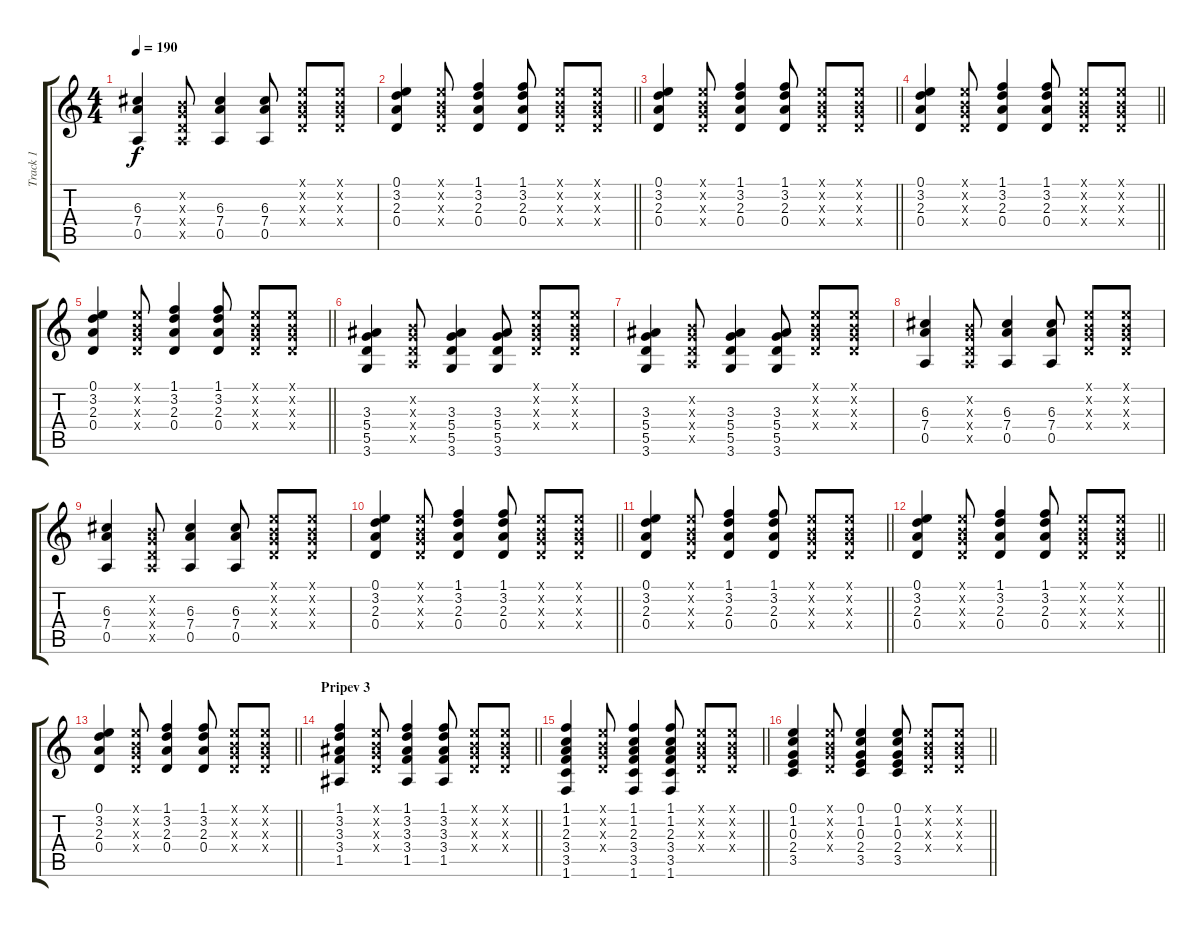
\track ("Track 1" "Track 1") {instrument acousticguitarsteel}
\staff {score tabs}
\tuning (E4 B3 G3 D3 A2 E2) {hide}
\ts (4 4)
\tempo 190
\clef g2
\ks c
(6.3 7.4 0.5).4{dy f} (0.2{x} 0.3{x} 0.4{x} 0.5{x}).8 (6.3 7.4 0.5).4 (6.3 7.4 0.5).8 (0.1{x} 0.2{x} 0.3{x} 0.4{x}).8 (0.1{x} 0.2{x} 0.3{x} 0.4{x}).8 |
\barLineRight lightlight
(0.1 3.2 2.3 0.4).4 (0.1{x} 0.2{x} 0.3{x} 0.4{x}).8 (1.1 3.2 2.3 0.4).4 (1.1 3.2 2.3 0.4).8 (0.1{x} 0.2{x} 0.3{x} 0.4{x}).8 (0.1{x} 0.2{x} 0.3{x} 0.4{x}).8 |
\barLineRight lightlight
(0.1 3.2 2.3 0.4).4 (0.1{x} 0.2{x} 0.3{x} 0.4{x}).8 (1.1 3.2 2.3 0.4).4 (1.1 3.2 2.3 0.4).8 (0.1{x} 0.2{x} 0.3{x} 0.4{x}).8 (0.1{x} 0.2{x} 0.3{x} 0.4{x}).8 |
\barLineRight lightlight
(0.1 3.2 2.3 0.4).4 (0.1{x} 0.2{x} 0.3{x} 0.4{x}).8 (1.1 3.2 2.3 0.4).4 (1.1 3.2 2.3 0.4).8 (0.1{x} 0.2{x} 0.3{x} 0.4{x}).8 (0.1{x} 0.2{x} 0.3{x} 0.4{x}).8 |
\barLineRight lightlight
(0.1 3.2 2.3 0.4).4 (0.1{x} 0.2{x} 0.3{x} 0.4{x}).8 (1.1 3.2 2.3 0.4).4 (1.1 3.2 2.3 0.4).8 (0.1{x} 0.2{x} 0.3{x} 0.4{x}).8 (0.1{x} 0.2{x} 0.3{x} 0.4{x}).8 |
(3.3 5.4 5.5 3.6).4 (0.2{x} 0.3{x} 0.4{x} 0.5{x}).8 (3.3 5.4 5.5 3.6).4 (3.3 5.4 5.5 3.6).8 (0.1{x} 0.2{x} 0.3{x} 0.4{x}).8 (0.1{x} 0.2{x} 0.3{x} 0.4{x}).8 |
(3.3 5.4 5.5 3.6).4 (0.2{x} 0.3{x} 0.4{x} 0.5{x}).8 (3.3 5.4 5.5 3.6).4 (3.3 5.4 5.5 3.6).8 (0.1{x} 0.2{x} 0.3{x} 0.4{x}).8 (0.1{x} 0.2{x} 0.3{x} 0.4{x}).8 |
(6.3 7.4 0.5).4 (0.2{x} 0.3{x} 0.4{x} 0.5{x}).8 (6.3 7.4 0.5).4 (6.3 7.4 0.5).8 (0.1{x} 0.2{x} 0.3{x} 0.4{x}).8 (0.1{x} 0.2{x} 0.3{x} 0.4{x}).8 |
(6.3 7.4 0.5).4 (0.2{x} 0.3{x} 0.4{x} 0.5{x}).8 (6.3 7.4 0.5).4 (6.3 7.4 0.5).8 (0.1{x} 0.2{x} 0.3{x} 0.4{x}).8 (0.1{x} 0.2{x} 0.3{x} 0.4{x}).8 |
\barLineRight lightlight
(0.1 3.2 2.3 0.4).4 (0.1{x} 0.2{x} 0.3{x} 0.4{x}).8 (1.1 3.2 2.3 0.4).4 (1.1 3.2 2.3 0.4).8 (0.1{x} 0.2{x} 0.3{x} 0.4{x}).8 (0.1{x} 0.2{x} 0.3{x} 0.4{x}).8 |
\barLineRight lightlight
(0.1 3.2 2.3 0.4).4 (0.1{x} 0.2{x} 0.3{x} 0.4{x}).8 (1.1 3.2 2.3 0.4).4 (1.1 3.2 2.3 0.4).8 (0.1{x} 0.2{x} 0.3{x} 0.4{x}).8 (0.1{x} 0.2{x} 0.3{x} 0.4{x}).8 |
\barLineRight lightlight
(0.1 3.2 2.3 0.4).4 (0.1{x} 0.2{x} 0.3{x} 0.4{x}).8 (1.1 3.2 2.3 0.4).4 (1.1 3.2 2.3 0.4).8 (0.1{x} 0.2{x} 0.3{x} 0.4{x}).8 (0.1{x} 0.2{x} 0.3{x} 0.4{x}).8 |
\barLineRight lightlight
(0.1 3.2 2.3 0.4).4 (0.1{x} 0.2{x} 0.3{x} 0.4{x}).8 (1.1 3.2 2.3 0.4).4 (1.1 3.2 2.3 0.4).8 (0.1{x} 0.2{x} 0.3{x} 0.4{x}).8 (0.1{x} 0.2{x} 0.3{x} 0.4{x}).8 |
\section ("" "Pripev 3")
\barLineRight lightlight
(1.1 3.2 3.3 3.4 1.5).4 (0.1{x} 0.2{x} 0.3{x} 0.4{x}).8 (1.1 3.2 3.3 3.4 1.5).4 (1.1 3.2 3.3 3.4 1.5).8 (0.1{x} 0.2{x} 0.3{x} 0.4{x}).8 (0.1{x} 0.2{x} 0.3{x} 0.4{x}).8 |
\barLineRight lightlight
(1.1 1.2 2.3 3.4 3.5 1.6).4 (0.1{x} 0.2{x} 0.3{x} 0.4{x}).8 (1.1 1.2 2.3 3.4 3.5 1.6).4 (1.1 1.2 2.3 3.4 3.5 1.6).8 (0.1{x} 0.2{x} 0.3{x} 0.4{x}).8 (0.1{x} 0.2{x} 0.3{x} 0.4{x}).8 |
\barLineRight lightlight
(0.1 1.2 0.3 2.4 3.5).4 (0.1{x} 0.2{x} 0.3{x} 0.4{x}).8 (0.1 1.2 0.3 2.4 3.5).4 (0.1 1.2 0.3 2.4 3.5).8 (0.1{x} 0.2{x} 0.3{x} 0.4{x}).8 (0.1{x} 0.2{x} 0.3{x} 0.4{x}).8
